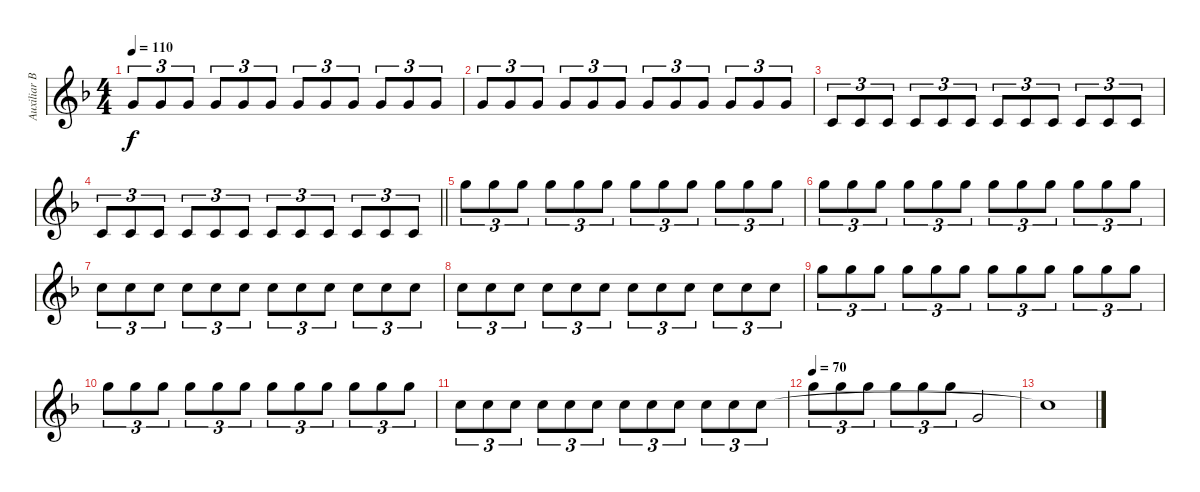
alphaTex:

\track ("Auxiliar Bagpipe-ish" "Auxiliar B") {instrument bagpipe}
\staff {score}
\tuning (E4 B3 G3 D3 A2 E2) {hide}
\ts (4 4)
\tempo 110
\clef g2
\ks f
12.3.8{tu (3 2) dy f} 12.3.8{tu (3 2)} 12.3.8{tu (3 2)} 12.3.8{tu (3 2)} 12.3.8{tu (3 2)} 12.3.8{tu (3 2)} 12.3.8{tu (3 2)} 12.3.8{tu (3 2)} 12.3.8{tu (3 2)} 12.3.8{tu (3 2)} 12.3.8{tu (3 2)} 12.3.8{tu (3 2)} |
12.3.8{tu (3 2)} 12.3.8{tu (3 2)} 12.3.8{tu (3 2)} 12.3.8{tu (3 2)} 12.3.8{tu (3 2)} 12.3.8{tu (3 2)} 12.3.8{tu (3 2)} 12.3.8{tu (3 2)} 12.3.8{tu (3 2)} 12.3.8{tu (3 2)} 12.3.8{tu (3 2)} 12.3.8{tu (3 2)} |
10.4.8{tu (3 2)} 10.4.8{tu (3 2)} 10.4.8{tu (3 2)} 10.4.8{tu (3 2)} 10.4.8{tu (3 2)} 10.4.8{tu (3 2)} 10.4.8{tu (3 2)} 10.4.8{tu (3 2)} 10.4.8{tu (3 2)} 10.4.8{tu (3 2)} 10.4.8{tu (3 2)} 10.4.8{tu (3 2)} |
\barLineRight lightlight
10.4.8{tu (3 2)} 10.4.8{tu (3 2)} 10.4.8{tu (3 2)} 10.4.8{tu (3 2)} 10.4.8{tu (3 2)} 10.4.8{tu (3 2)} 10.4.8{tu (3 2)} 10.4.8{tu (3 2)} 10.4.8{tu (3 2)} 10.4.8{tu (3 2)} 10.4.8{tu (3 2)} 10.4.8{tu (3 2)} |
\section ("" "")
15.1.8{tu (3 2)} 15.1.8{tu (3 2)} 15.1.8{tu (3 2)} 15.1.8{tu (3 2)} 15.1.8{tu (3 2)} 15.1.8{tu (3 2)} 15.1.8{tu (3 2)} 15.1.8{tu (3 2)} 15.1.8{tu (3 2)} 15.1.8{tu (3 2)} 15.1.8{tu (3 2)} 15.1.8{tu (3 2)} |
15.1.8{tu (3 2)} 15.1.8{tu (3 2)} 15.1.8{tu (3 2)} 15.1.8{tu (3 2)} 15.1.8{tu (3 2)} 15.1.8{tu (3 2)} 15.1.8{tu (3 2)} 15.1.8{tu (3 2)} 15.1.8{tu (3 2)} 15.1.8{tu (3 2)} 15.1.8{tu (3 2)} 15.1.8{tu (3 2)} |
13.2.8{tu (3 2)} 13.2.8{tu (3 2)} 13.2.8{tu (3 2)} 13.2.8{tu (3 2)} 13.2.8{tu (3 2)} 13.2.8{tu (3 2)} 13.2.8{tu (3 2)} 13.2.8{tu (3 2)} 13.2.8{tu (3 2)} 13.2.8{tu (3 2)} 13.2.8{tu (3 2)} 13.2.8{tu (3 2)} |
13.2.8{tu (3 2)} 13.2.8{tu (3 2)} 13.2.8{tu (3 2)} 13.2.8{tu (3 2)} 13.2.8{tu (3 2)} 13.2.8{tu (3 2)} 13.2.8{tu (3 2)} 13.2.8{tu (3 2)} 13.2.8{tu (3 2)} 13.2.8{tu (3 2)} 13.2.8{tu (3 2)} 13.2.8{tu (3 2)} |
15.1.8{tu (3 2)} 15.1.8{tu (3 2)} 15.1.8{tu (3 2)} 15.1.8{tu (3 2)} 15.1.8{tu (3 2)} 15.1.8{tu (3 2)} 15.1.8{tu (3 2)} 15.1.8{tu (3 2)} 15.1.8{tu (3 2)} 15.1.8{tu (3 2)} 15.1.8{tu (3 2)} 15.1.8{tu (3 2)} |
15.1.8{tu (3 2)} 15.1.8{tu (3 2)} 15.1.8{tu (3 2)} 15.1.8{tu (3 2)} 15.1.8{tu (3 2)} 15.1.8{tu (3 2)} 15.1.8{tu (3 2)} 15.1.8{tu (3 2)} 15.1.8{tu (3 2)} 15.1.8{tu (3 2)} 15.1.8{tu (3 2)} 15.1.8{tu (3 2)} |
13.2.8{tu (3 2)} 13.2.8{tu (3 2)} 13.2.8{tu (3 2)} 13.2.8{tu (3 2)} 13.2.8{tu (3 2)} 13.2.8{tu (3 2)} 13.2.8{tu (3 2)} 13.2.8{tu (3 2)} 13.2.8{tu (3 2)} 13.2.8{tu (3 2)} 13.2.8{tu (3 2)} 13.2.8{tu (3 2)} |
\tempo 70
15.1.8{tu (3 2)} 15.1.8{tu (3 2)} 15.1.8{tu (3 2)} 15.1.8{tu (3 2)} 15.1.8{tu (3 2)} 15.1.8{tu (3 2)} 12.3.2 |
13.2{t}.1
